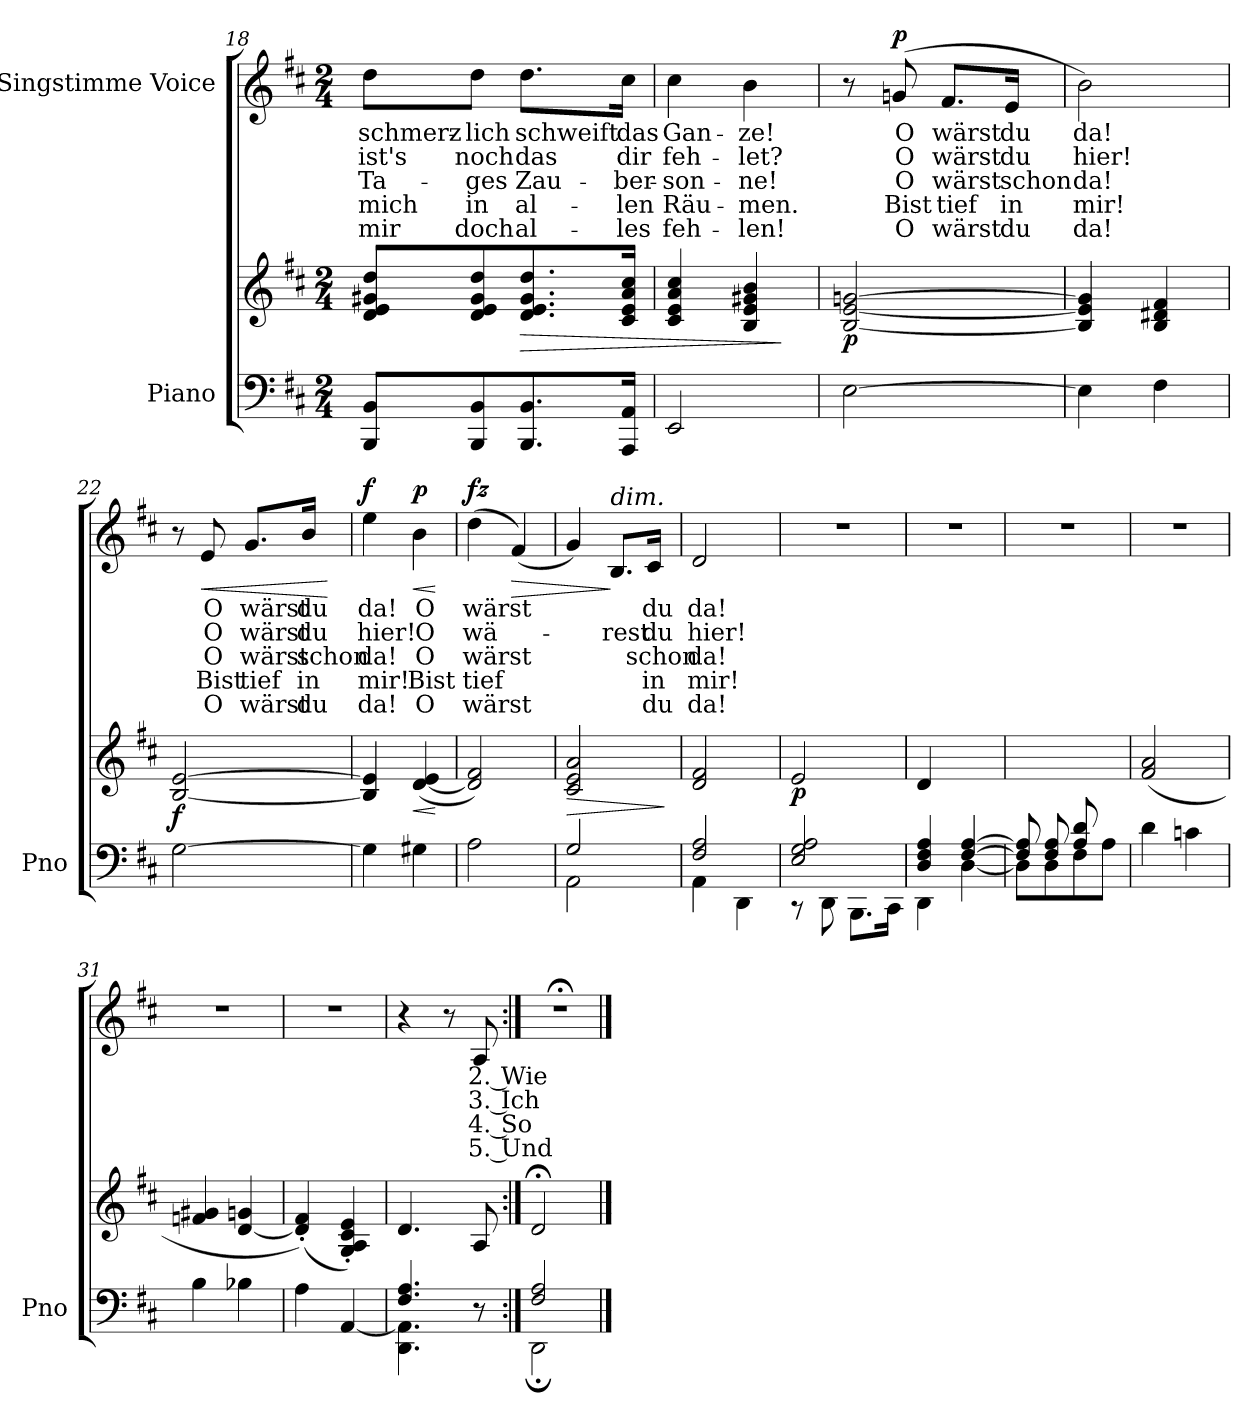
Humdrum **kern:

**kern	**kern	**dynam	**kern	**text	**text	**text	**text	**text	**dynam
*part2	*part2	*part2	*part1	*part1	*part1	*part1	*part1	*part1	*part1
*staff3	*staff2	*staff2/3	*staff1	*staff1	*staff1	*staff1	*staff1	*staff1	*staff1
*I"Piano	*	*	*I"Singstimme  Voice	*	*	*	*	*	*
*I'Pno	*	*	*	*	*	*	*	*	*
*clefF4	*clefG2	*	*clefG2	*	*	*	*	*	*
*k[f#c#]	*k[f#c#]	*	*k[f#c#]	*	*	*	*	*	*
*M2/4	*M2/4	*	*M2/4	*	*	*	*	*	*
=18	=18	=18	=18	=18	=18	=18	=18	=18	=18
8BBB/ 8BB/L	8d/ 8e/ 8g#X/ 8dd/L	.	8dd\L	schmerz-	ist's	Ta-	mich	mir	.
8BBB/ 8BB/	8d/ 8e/ 8g#/ 8dd/	.	8dd\J	-lich	noch	-ges	in	doch	.
!	!	!LO:HP:b	!	!	!	!	!	!	!
8.BBB/ 8.BB/	8.d/ 8.e/ 8.g#/ 8.dd/	>	8.dd\L	schweift	das	Zau-	al-	al-	.
16AAA/ 16AA/Jk	16c#/ 16e/ 16a/ 16cc#/Jk	.	16cc#\Jk	das	dir	-ber-	-len	-les	.
=19	=19	=19	=19	=19	=19	=19	=19	=19	=19
2EE/	4c#/ 4e/ 4a/ 4cc#/	.	4cc#\	Gan-	feh-	-son-	Räu-	feh-	.
.	4B/ 4e/ 4g#X/ 4b/	.	4b\	-ze!	-let?	-ne!	-men.	-len!	.
.	.	]	.	.	.	.	.	.	.
=20	=20	=20	=20	=20	=20	=20	=20	=20	=20
!	!	!LO:DY:b	!	!	!	!	!	!	!
[2E\	[2B/ [2e/ [2gn/	p	8r	.	.	.	.	.	.
!	!	!	!	!	!	!	!	!	!LO:DY:a
.	.	.	(>8gn/	O	O	O	Bist	O	p
.	.	.	8.f#/L	wärst	wärst	wärst	tief	wärst	.
.	.	.	16e/Jk	du	du	schon	in	du	.
=21	=21	=21	=21	=21	=21	=21	=21	=21	=21
4E\]	4B/] 4e/] 4g/]	.	2b\)	da!	hier!	da!	mir!	da!	.
4F#\	4B/ 4d#X/ 4f#/	.	.	.	.	.	.	.	.
=22	=22	=22	=22	=22	=22	=22	=22	=22	=22
!	!	!LO:DY:b	!	!	!	!	!	!	!
[2G\	[2B/ [2e/	f	8r	.	.	.	.	.	.
!	!	!	!	!	!	!	!	!	!LO:HP:b
.	.	.	8e/	O	O	O	Bist	O	<
.	.	.	8.g/L	wärst	wärst	wärst	tief	wärst	.
.	.	.	16b/Jk	du	du	schon	in	du	.
.	.	.	.	.	.	.	.	.	[
=23	=23	=23	=23	=23	=23	=23	=23	=23	=23
!	!	!	!	!	!	!	!	!	!LO:DY:a
4G\]	4B/] 4e/]	.	4ee\	da!	hier!	da!	mir!	da!	f
!	!	!LO:HP:b	!	!	!	!	!	!	!LO:HP:b
!	!	!	!	!	!	!	!	!	!LO:DY:n=1:a
4G#X\	(>[4d/ 4e/	<	4b\	O	O	O	Bist	O	< p
.	.	[	.	.	.	.	.	.	[
=24	=24	=24	=24	=24	=24	=24	=24	=24	=24
!	!	!	!	!	!	!	!	!	!LO:DY:a
2A\	2d/] 2f#/)	.	(4dd\	wärst	wä-	wärst	tief	wärst	fz
!	!	!	!	!	!	!	!	!	!LO:HP:b
.	.	.	(4f#/)	.	.	.	.	.	>
=25	=25	=25	=25	=25	=25	=25	=25	=25	=25
*^	*	*	*	*	*	*	*	*	*
!	!	!	!LO:HP:b	!	!	!	!	!	!	!
2G/	2AA\	2c#/ 2e/ 2a/	>	4g/)	.	.	.	.	.	.
!	!	!	!	!LO:TX:a:i:t=dim.	!	!	!	!	!	!
.	.	.	.	8.B/L	.	-rest	.	.	.	]
.	.	.	.	16c#/Jk	du	du	schon	in	du	.
*v	*v	*	*	*	*	*	*	*	*	*
.	.	]	.	.	.	.	.	.	.
=26	=26	=26	=26	=26	=26	=26	=26	=26	=26
*^	*	*	*	*	*	*	*	*	*
2F#/ 2A/	4AA\	2d/ 2f#/	.	2d/	da!	hier!	da!	mir!	da!	.
.	4DD\	.	.	.	.	.	.	.	.	.
=27	=27	=27	=27	=27	=27	=27	=27	=27	=27	=27
!	!	!	!LO:DY:b	!	!	!	!	!	!	!
2E/ 2G/ 2A/	8r	2e/	p	2r	.	.	.	.	.	.
.	8DD\	.	.	.	.	.	.	.	.	.
.	8.BBB\L	.	.	.	.	.	.	.	.	.
.	16CC#\Jk	.	.	.	.	.	.	.	.	.
=28	=28	=28	=28	=28	=28	=28	=28	=28	=28	=28
4D/ 4F#/ 4A/	4DD\	4d/	.	2r	.	.	.	.	.	.
[4F#/ [4A/	[4D\	4ryy	.	.	.	.	.	.	.	.
=29	=29	=29	=29	=29	=29	=29	=29	=29	=29	=29
*	*	*^	*	*	*	*	*	*	*	*
8F#/] 8A/]L	8D\L]	2ryy	4.ryy	.	2r	.	.	.	.	.	.
8F#/ 8A/	8D\	.	.	.	.	.	.	.	.	.	.
8A/ 8d/	8F#\	.	.	.	.	.	.	.	.	.	.
8ryy	8A\J	.	8d/ 8f#/J	.	.	.	.	.	.	.	.
*v	*v	*	*	*	*	*	*	*	*	*	*
*	*v	*v	*	*	*	*	*	*	*	*
=30	=30	=30	=30	=30	=30	=30	=30	=30	=30
4d\	(2f#/ 2a/	.	2r	.	.	.	.	.	.
4cn\	.	.	.	.	.	.	.	.	.
=31	=31	=31	=31	=31	=31	=31	=31	=31	=31
4B\	4fn/ 4g#X/	.	2r	.	.	.	.	.	.
4B-X\	[4d/ 4gn/	.	.	.	.	.	.	.	.
=32	=32	=32	=32	=32	=32	=32	=32	=32	=32
4A\	(>4d/]'> 4f#/'>)	.	2r	.	.	.	.	.	.
[4AA/	4G/'> 4A/'> 4c#/'> 4e/'>)	.	.	.	.	.	.	.	.
=33	=33	=33	=33	=33	=33	=33	=33	=33	=33
*^	*	*	*	*	*	*	*	*	*
4.F#/ 4.A/	4.DD\ 4.AA\]	4.d/	.	4r	.	.	.	.	.	.
.	.	.	.	8r	.	.	.	.	.	.
8r	8ryy	8A/	.	8A/	2. Wie	3. Ich	4. So	5. Und	.	.
=34:|!	=34:|!	=34:|!	=34:|!	=34:|!	=34:|!	=34:|!	=34:|!	=34:|!	=34:|!	=34:|!
2F#/ 2A/	2DD;\	2d;</	.	2r;<	.	.	.	.	.	.
*v	*v	*	*	*	*	*	*	*	*	*
==	==	==	==	==	==	==	==	==	==
*-	*-	*-	*-	*-	*-	*-	*-	*-	*-
